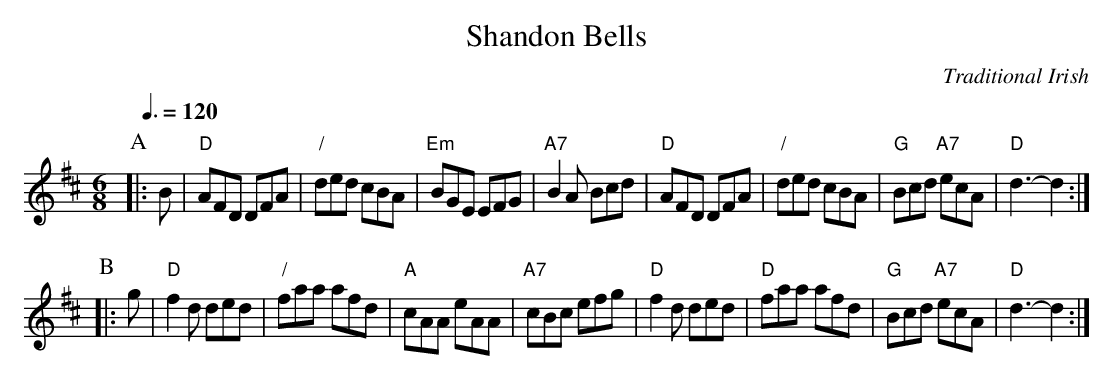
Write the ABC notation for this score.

X:1
T:Shandon Bells
C:Traditional Irish
Q:3/8=120
M:6/8
L:1/8
K:D
P:A
|: B | "D"AFD DFA | "/"ded cBA | "Em"BGE EFG | "A7"B2A Bcd |\
"D"AFD DFA | "/"ded cBA | "G"Bcd "A7"ecA | "D"d3- d2 :|
P:B
|: g | "D"f2d ded | "/"faa afd | "A"cAA eAA | "A7"cBc efg |\
"D"f2d ded | "D"faa afd | "G"Bcd "A7"ecA | "D"d3- d2 :|
